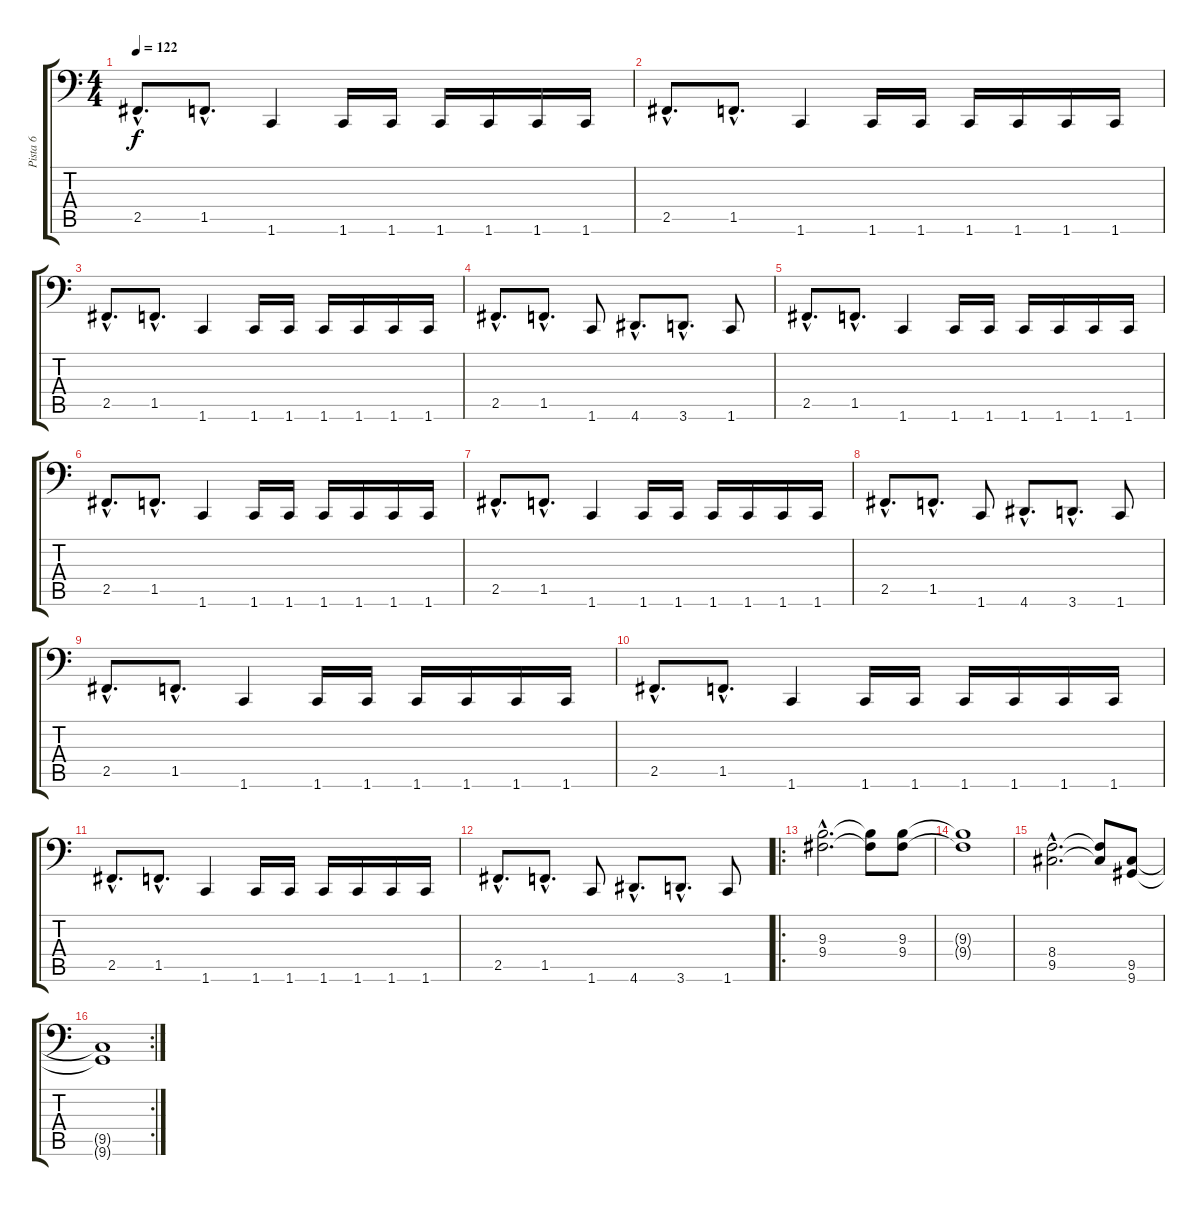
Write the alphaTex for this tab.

\track ("Pista 6" "Pista 6") {instrument electricbassfinger}
\staff {score tabs}
\tuning (C3 G2 D2 A1 E1 B0) {hide}
\ts (4 4)
\tempo 122
\clef f4
\ks c
2.5{hac}.8{d dy f} 1.5{hac}.8{d} 1.6.4 1.6.16 1.6.16 1.6.16 1.6.16 1.6.16 1.6.16 |
2.5{hac}.8{d} 1.5{hac}.8{d} 1.6.4 1.6.16 1.6.16 1.6.16 1.6.16 1.6.16 1.6.16 |
2.5{hac}.8{d} 1.5{hac}.8{d} 1.6.4 1.6.16 1.6.16 1.6.16 1.6.16 1.6.16 1.6.16 |
2.5{hac}.8{d} 1.5{hac}.8{d} 1.6.8 4.6{hac}.8{d} 3.6{hac}.8{d} 1.6.8 |
2.5{hac}.8{d} 1.5{hac}.8{d} 1.6.4 1.6.16 1.6.16 1.6.16 1.6.16 1.6.16 1.6.16 |
2.5{hac}.8{d} 1.5{hac}.8{d} 1.6.4 1.6.16 1.6.16 1.6.16 1.6.16 1.6.16 1.6.16 |
2.5{hac}.8{d} 1.5{hac}.8{d} 1.6.4 1.6.16 1.6.16 1.6.16 1.6.16 1.6.16 1.6.16 |
2.5{hac}.8{d} 1.5{hac}.8{d} 1.6.8 4.6{hac}.8{d} 3.6{hac}.8{d} 1.6.8 |
2.5{hac}.8{d} 1.5{hac}.8{d} 1.6.4 1.6.16 1.6.16 1.6.16 1.6.16 1.6.16 1.6.16 |
2.5{hac}.8{d} 1.5{hac}.8{d} 1.6.4 1.6.16 1.6.16 1.6.16 1.6.16 1.6.16 1.6.16 |
2.5{hac}.8{d} 1.5{hac}.8{d} 1.6.4 1.6.16 1.6.16 1.6.16 1.6.16 1.6.16 1.6.16 |
2.5{hac}.8{d} 1.5{hac}.8{d} 1.6.8 4.6{hac}.8{d} 3.6{hac}.8{d} 1.6.8 |
\ro
(9.3{hac} 9.4{hac}).2{d} (9.3{t} 9.4{t}).8 (9.3 9.4).8 |
(9.3{t} 9.4{t}).1 |
(8.4{hac} 9.5{hac}).2{d} (8.4{t} 9.5{t}).8 (9.5 9.6).8 |
\rc 2
(9.5{t} 9.6{t}).1
